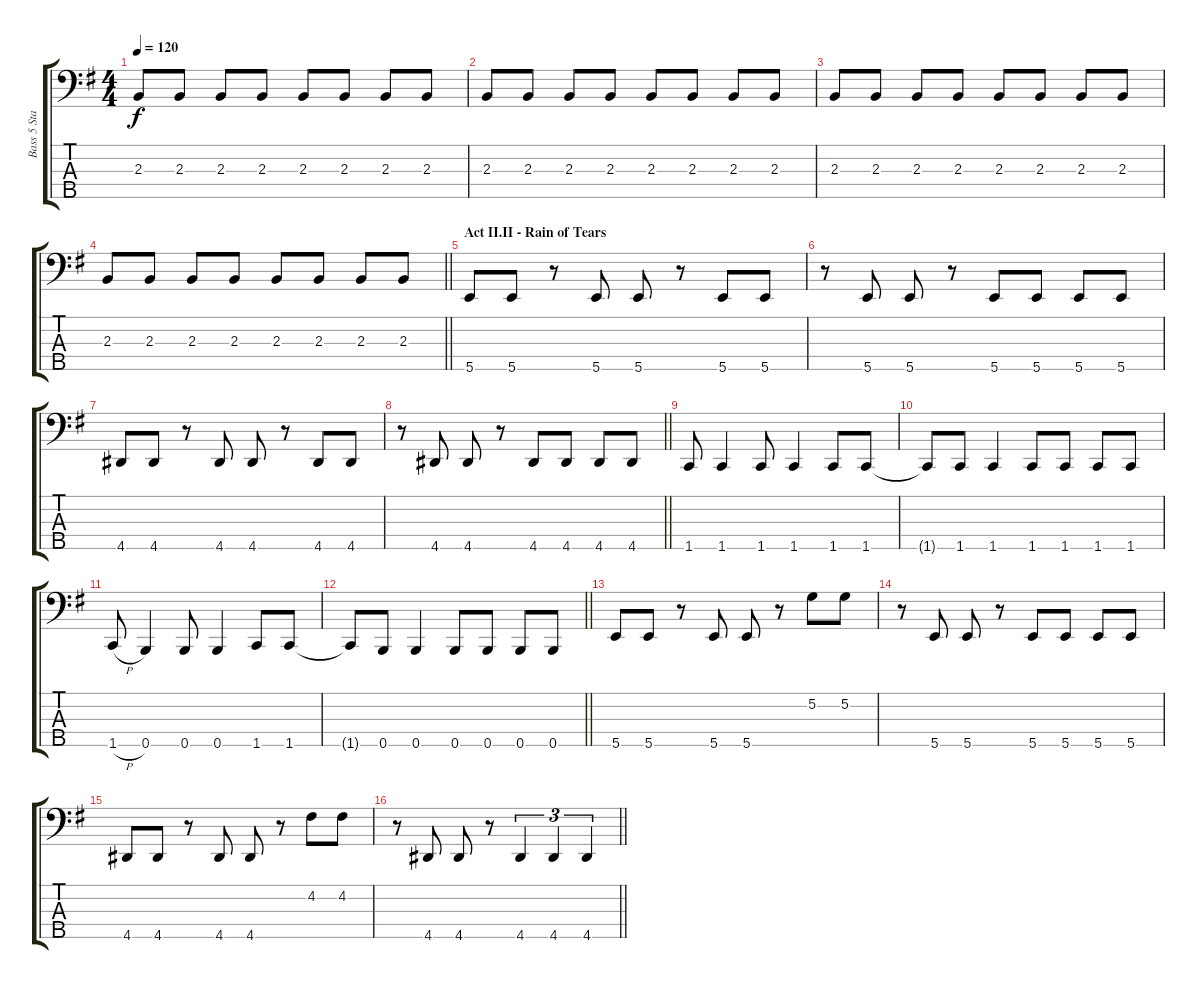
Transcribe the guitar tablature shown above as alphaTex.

\track ("Bass 5 Standard" "Bass 5 Sta") {instrument electricbassfinger}
\staff {score tabs}
\tuning (G2 D2 A1 E1 B0) {hide}
\ts (4 4)
\tempo 120
\clef f4
\ks eminor
2.3.8{dy f} 2.3.8 2.3.8 2.3.8 2.3.8 2.3.8 2.3.8 2.3.8 |
2.3.8 2.3.8 2.3.8 2.3.8 2.3.8 2.3.8 2.3.8 2.3.8 |
2.3.8 2.3.8 2.3.8 2.3.8 2.3.8 2.3.8 2.3.8 2.3.8 |
\barLineRight lightlight
2.3.8 2.3.8 2.3.8 2.3.8 2.3.8 2.3.8 2.3.8 2.3.8 |
\section ("" "Act II.II - Rain of Tears")
5.5.8 5.5.8 r.8 5.5.8 5.5.8 r.8 5.5.8 5.5.8 |
r.8 5.5.8 5.5.8 r.8 5.5.8 5.5.8 5.5.8 5.5.8 |
4.5.8 4.5.8 r.8 4.5.8 4.5.8 r.8 4.5.8 4.5.8 |
\barLineRight lightlight
r.8 4.5.8 4.5.8 r.8 4.5.8 4.5.8 4.5.8 4.5.8 |
1.5.8 1.5.4 1.5.8 1.5.4 1.5.8 1.5.8 |
1.5{t}.8 1.5.8 1.5.4 1.5.8 1.5.8 1.5.8 1.5.8 |
1.5{h}.8 0.5.4 0.5.8 0.5.4 1.5.8 1.5.8 |
\barLineRight lightlight
1.5{t}.8 0.5.8 0.5.4 0.5.8 0.5.8 0.5.8 0.5.8 |
5.5.8 5.5.8 r.8 5.5.8 5.5.8 r.8 5.2.8 5.2.8 |
r.8 5.5.8 5.5.8 r.8 5.5.8 5.5.8 5.5.8 5.5.8 |
4.5.8 4.5.8 r.8 4.5.8 4.5.8 r.8 4.2.8 4.2.8 |
\barLineRight lightlight
r.8 4.5.8 4.5.8 r.8 4.5.4{tu (3 2)} 4.5.4{tu (3 2)} 4.5.4{tu (3 2)}
